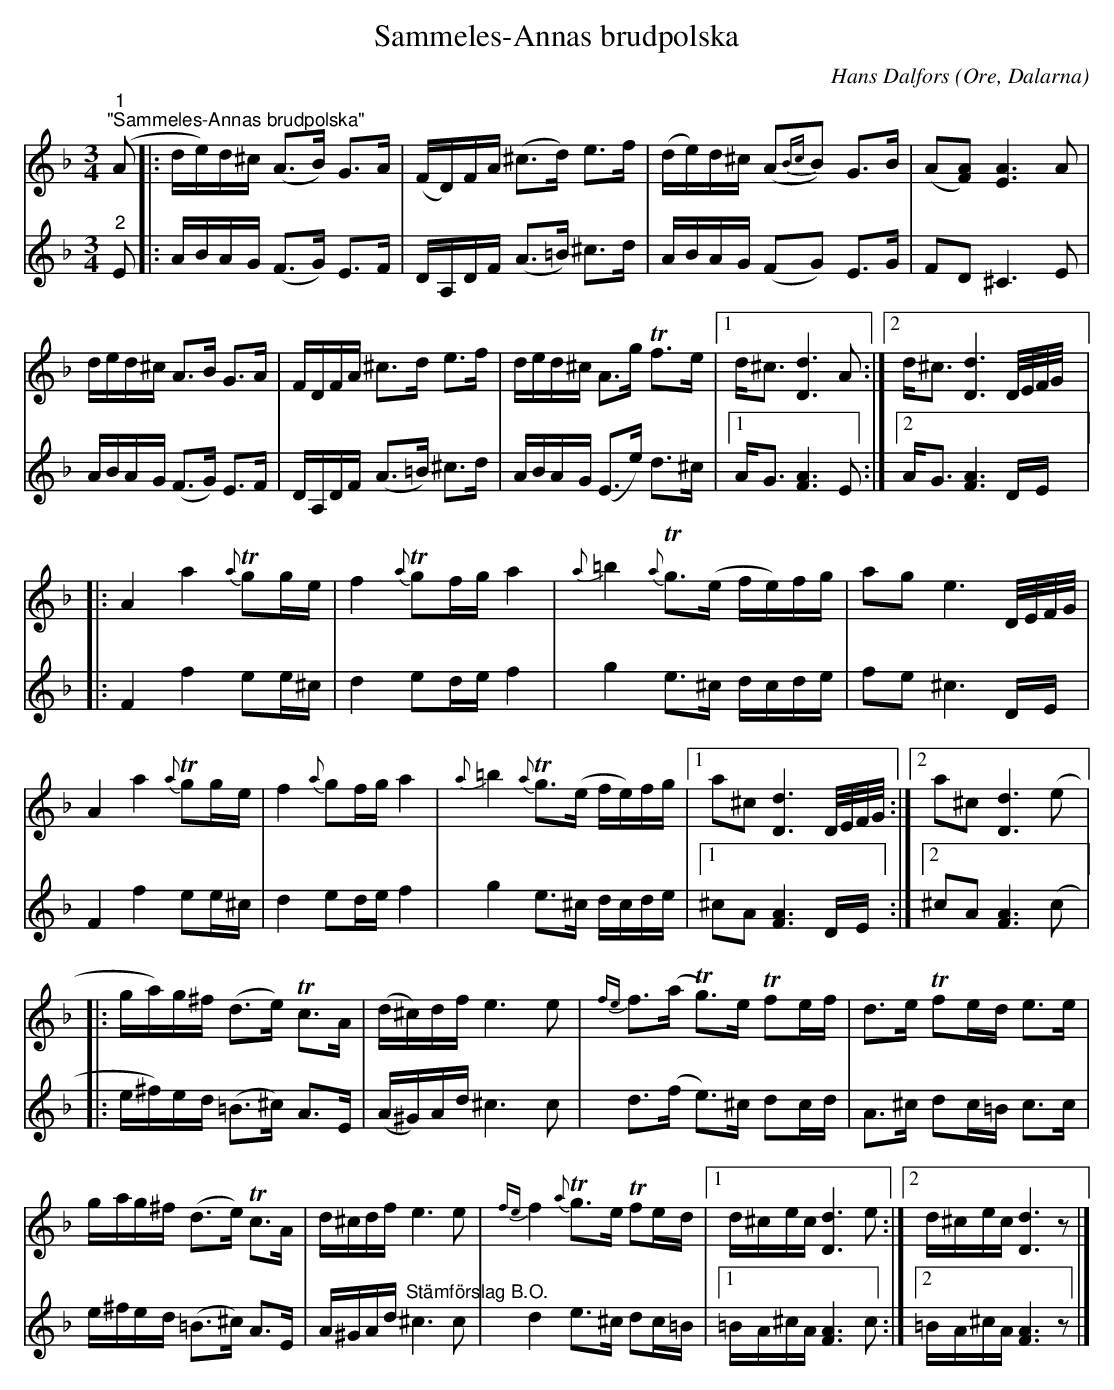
X:1
T:Sammeles-Annas brudpolska
C:Hans Dalfors
O:Ore, Dalarna
L:1/16
M:3/4
K:Dm
V:1
"^1""^\"Sammeles-Annas brudpolska\"" (A2 |: de)d^c (A2>B2) G2>A2 | (FD)FA (^c2>d2) e2>f2 | (de)d^c (A2{Bc}B2) G2>B2 | (A2[FA]2) [EA]6 A2 |
ded^c A2>B2 G2>A2 | FDFA ^c2>d2 e2>f2 | ded^c A2>g2T f2>e2 |1 d2<^c2 [Dd]6 A2 :|2 d2<^c2 [Dd]6 D/E/F/G/ |:
A4 a4{a}T g2ge | f4{a}T g2fg a4 |{a} =b4{a}T g2>(e2 fe)fg | a2g2 e6 D/E/F/G/ |
A4 a4{a}T g2ge | f4{a} g2fg a4 |{a} =b4{a}T g2>(e2 fe)fg |1 a2^c2 [Dd]6 D/E/F/G/ :|2 a2^c2 [Dd]6 (e2 |:
ga)g^f (d2>e2)T c2>A2 | (d^c)df e6 e2 |{fe} f2>(a2T g2>)e2T f2ef | d2>e2T f2ed e2>e2 |
gag^f (d2>e2)T c2>A2 | d^cdf e6 e2 |{fe} f4{a}T g2>e2T f2ed |1 d^cec [Dd]6 e2 :|2 d^cec [Dd]6 z2 |]
V:2
"^2" E2 |: ABAG (F2>G2) E2>F2 | DA,DF (A2>=B2) ^c2>d2 | ABAG (F2G2) E2>G2 | F2D2 ^C6 E2 |
ABAG (F2>G2) E2>F2 | DA,DF (A2>=B2) ^c2>d2 | ABAG (E2>e2) d2>^c2 |1 A2<G2 [FA]6 E2 :|2 A2<G2 [FA]6 DE |:
F4 f4 e2e^c | d4 e2de f4 | g4 e2>^c2 dcde | f2e2 ^c6 DE |
F4 f4 e2e^c | d4 e2de f4 | g4 e2>^c2 dcde |1 ^c2A2 [FA]6 DE :|2 ^c2A2 [FA]6 (c2 |:
e^f)ed (=B2>^c2) A2>E2 | (A^G)Ad ^c6 c2 | d2>(f2 e2>)^c2 d2cd | A2>^c2 d2c=B c2>c2 |
e^fed (=B2>^c2) A2>E2 | A^GAd"^Stämförslag B.O." ^c6 c2 | d4 e2>^c2 d2c=B |1 =BA^cA [FA]6 c2 :|2 =BA^cA [FA]6 z2 |]
